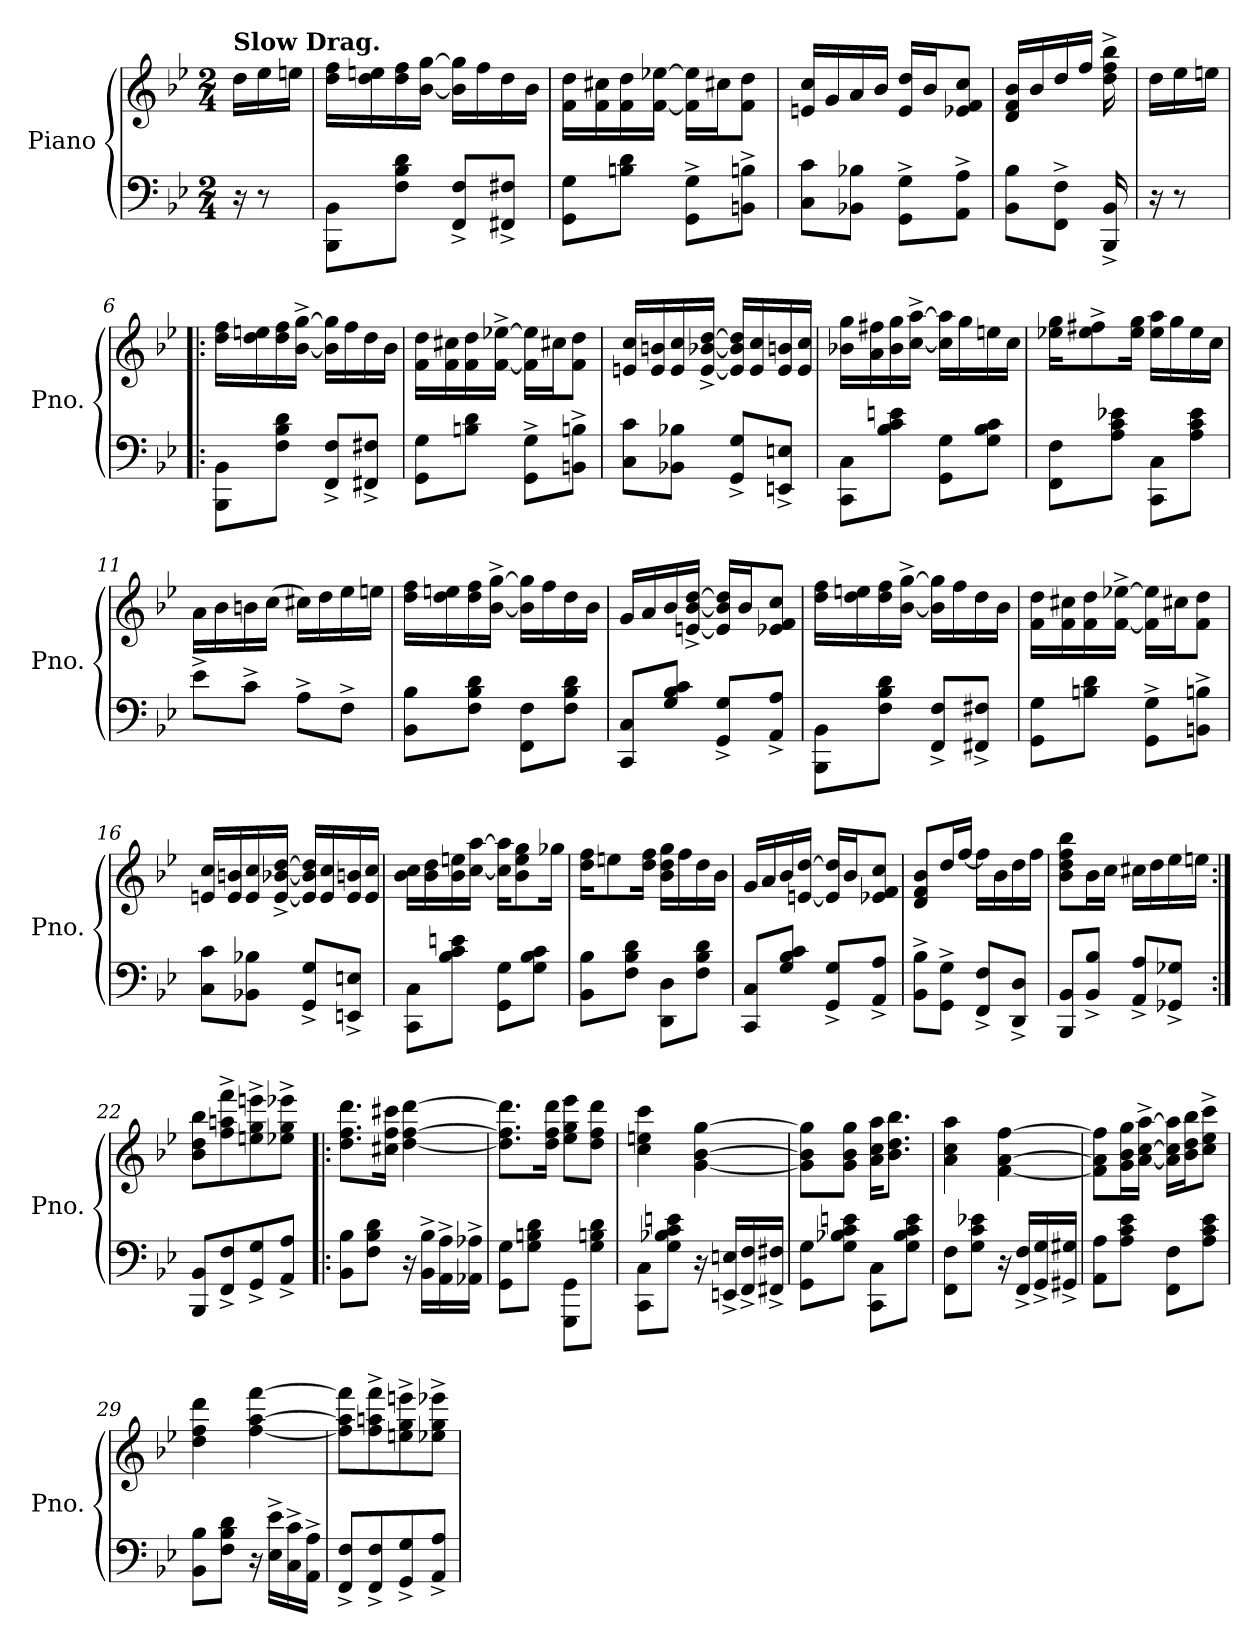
**kern	**kern
*part1	*part1
*staff2	*staff1
*I"Piano	*
*I'Pno.	*
*clefF4	*clefG2
*k[b-e-]	*k[b-e-]
*M2/4	*M2/4
=	=
!	!LO:TX:a:B:t=Slow Drag.
16r	16dd\LL
8r	16ee-\
.	16een\JJ
=1	=1
8BBB-\ 8BB-\L	16dd\ 16ff\LL
.	16dd\ 16een\
8F\ 8B-\ 8d\J	16dd\ 16ff\
.	[16b-\ [16gg\JJ
8FF/^ 8F/^L	16b-\] 16gg\]LL
.	16ff\
8FF#X/^ 8F#X/^J	16dd\
.	16b-\JJ
=2	=2
8GG\ 8G\L	16f\ 16dd\LL
.	16f\ 16cc#X\
8Bn\ 8d\J	16f\ 16dd\
.	[16f\ [16ee-X\JJ
8GG\^ 8G\^L	16f\] 16ee-\]LL
.	16cc#X\J
8BBn\^ 8Bn\^J	8f\ 8dd\J
=3	=3
8C\ 8c\L	16en/ 16cc/LL
.	16g/
8BB-X\ 8B-X\J	16a/
.	16b-/JJ
8GG\^ 8G\^L	16e/ 16dd/LL
.	16b-/J
8AA\^ 8A\^J	8e-X/ 8f/ 8cc/J
=4	=4
8BB-\ 8B-\L	16d/ 16f/ 16b-/LL
.	16b-/
8FF\^ 8F\^J	16dd/
.	16ff/JJ
16BBB-/^ 16BB-/^	16dd\^ 16ff\^ 16bb-\^
!!LO:LB:g=z
=5	=5
16r	16dd\LL
8r	16ee-\
.	16een\JJ
=6!|:	=6!|:
8BBB-\ 8BB-\L	16dd\ 16ff\LL
.	16dd\ 16een\
8F\ 8B-\ 8d\J	16dd\ 16ff\
.	[16b-\^ [16gg\^JJ
8FF/^ 8F/^L	16b-\] 16gg\]LL
.	16ff\
8FF#X/^ 8F#X/^J	16dd\
.	16b-\JJ
=7	=7
8GG\ 8G\L	16f\ 16dd\LL
.	16f\ 16cc#X\
8Bn\ 8d\J	16f\ 16dd\
.	[16f\^ [16ee-X\^JJ
8GG\^ 8G\^L	16f\] 16ee-\]LL
.	16cc#X\J
8BBn\^ 8Bn\^J	8f\ 8dd\J
=8	=8
8C\ 8c\L	16en/ 16cc/LL
.	16e/ 16bn/
8BB-X\ 8B-X\J	16e/ 16cc/
.	[16e/^ [16b-X/^ [16dd/^JJ
8GG/^ 8G/^L	16e/] 16b-/] 16dd/]LL
.	16e/ 16cc/
8EEn/^ 8En/^J	16e/ 16bn/
.	16e/ 16cc/JJ
=9	=9
8CC\ 8C\L	16b-X\ 16gg\LL
.	16a\ 16ff#X\
8B-\ 8c\ 8en\J	16b-\ 16gg\
.	[16cc\^ [16aa\^JJ
8GG\ 8G\L	16cc\] 16aa\]LL
.	16gg\
8G\ 8B-\ 8c\J	16een\
.	16cc\JJ
!!LO:LB:g=z
=10	=10
8FF\ 8F\L	16ee-X\ 16gg\KL
.	8ee-\^ 8ff#X\^
8A\ 8c\ 8e-X\J	.
.	16ee-\ 16gg\Jk
8CC\ 8C\L	16ee-\ 16aa\LL
.	16gg\
8A\ 8c\ 8e-\J	16ee-\
.	16cc\JJ
=11	=11
8e-^\L	16a\LL
.	16b-\
8c^\J	16bn\
.	(>16cc\JJ
8A^\L	16cc#X\LL)
.	16dd\
8F^\J	16ee-\
.	16een\JJ
=12	=12
8BB-\ 8B-\L	16dd\ 16ff\LL
.	16dd\ 16een\
8F\ 8B-\ 8d\J	16dd\ 16ff\
.	[16b-\^ [16gg\^JJ
8FF\ 8F\L	16b-\] 16gg\]LL
.	16ff\
8F\ 8B-\ 8d\J	16dd\
.	16b-\JJ
=13	=13
8CC/ 8C/L	16g/LL
.	16a/
8G/ 8B-/ 8c/J	16b-/
.	[16en/^ [16b-/^ [16dd/^JJ
8GG/^ 8G/^L	16e/] 16b-/] 16dd/]LL
.	16b-/J
8AA/^ 8A/^J	8e-X/ 8f/ 8cc/J
!!LO:LB:g=z
=14	=14
8BBB-\ 8BB-\L	16dd\ 16ff\LL
.	16dd\ 16een\
8F\ 8B-\ 8d\J	16dd\ 16ff\
.	[16b-\^ [16gg\^JJ
8FF/^ 8F/^L	16b-\] 16gg\]LL
.	16ff\
8FF#X/^ 8F#X/^J	16dd\
.	16b-\JJ
=15	=15
8GG\ 8G\L	16f\ 16dd\LL
.	16f\ 16cc#X\
8Bn\ 8d\J	16f\ 16dd\
.	[16f\^ [16ee-X\^JJ
8GG\^ 8G\^L	16f\] 16ee-\]LL
.	16cc#X\J
8BBn\^ 8Bn\^J	8f\ 8dd\J
=16	=16
8C\ 8c\L	16en/ 16cc/LL
.	16e/ 16bn/
8BB-X\ 8B-X\J	16e/ 16cc/
.	[16e/^ [16b-X/^ [16dd/^JJ
8GG/^ 8G/^L	16e/] 16b-/] 16dd/]LL
.	16e/ 16cc/
8EEn/^ 8En/^J	16e/ 16bn/
.	16e/ 16cc/JJ
=17	=17
8CC\ 8C\L	16b-\ 16cc\LL
.	16b-\ 16dd\
8B-\ 8c\ 8en\J	16b-\ 16een\
.	[16cc\ [16aa\JJ
8GG\ 8G\L	16cc\] 16aa\]KL
.	8b-\ 8ee\ 8gg\
8G\ 8B-\ 8c\J	.
.	16gg-X\Jk
!!LO:PB:g=z
=18	=18
8BB-\ 8B-\L	16dd\ 16ff\KL
.	8een\
8F\ 8B-\ 8d\J	.
.	16dd\ 16ff\Jk
8DD\ 8D\L	16b-\ 16dd\ 16gg\LL
.	16ff\
8F\ 8B-\ 8d\J	16dd\
.	16b-\JJ
=19	=19
8CC/ 8C/L	16g/LL
.	16a/
8G/ 8B-/ 8c/J	16b-/
.	[16en/ [16dd/JJ
8GG/^ 8G/^L	16e/] 16dd/]LL
.	16b-/J
8AA/^ 8A/^J	8e-X/ 8f/ 8cc/J
=20	=20
8BB-\^ 8B-\^L	8d/ 8f/ 8b-/L
8GG\^ 8G\^J	16dd/L
.	[16ff/JJ
8FF/^ 8F/^L	16ff\LL]
.	16b-\
8DD/^ 8D/^J	16dd\
.	16ff\JJ
=21	=21
8BBB-/ 8BB-/L	8b-\ 8dd\ 8ff\ 8bb-\L
8BB-/^ 8B-/^J	16b-\L
.	16cc\JJ
8AA/^ 8A/^L	16cc#X\LL
.	16dd\
8GG-X/^ 8G-X/^J	16ee-\
.	16een\JJ
=22:|!	=22:|!
8BBB-/ 8BB-/L	8b-\ 8dd\ 8bb-\L
8FF/^ 8F/^	8ff\^ 8aan\^ 8fff\^
8GG/^ 8G/^	8een\^ 8gg\^ 8eeen\^
8AA/^ 8A/^J	8ee-X\^ 8gg\^ 8eee-X\^J
!!LO:LB:g=z
=23!|:	=23!|:
8BB-\ 8B-\L	8.dd\ 8.ff\ 8.ddd\L
8F\ 8B-\ 8d\J	.
.	16cc#X\ 16ff\ 16ccc#X\Jk
16r	[4dd\ [4ff\ [4ddd\
16BB-\^ 16B-\^LL	.
16AA\^ 16A\^	.
16AA-X\^ 16A-X\^JJ	.
=24	=24
8GG\ 8G\L	8.dd\] 8.ff\] 8.ddd\]L
8G\ 8Bn\ 8d\J	.
.	16dd\ 16ff\ 16ddd\Jk
8GGG\ 8GG\L	8ee-\ 8gg\ 8eee-\L
8G\ 8Bn\ 8d\J	8dd\ 8ff\ 8ddd\J
=25	=25
8CC\ 8C\L	4cc\ 4een\ 4ccc\
8G\ 8B-X\ 8c\ 8en\J	.
16r	[4g\ [4b-\ [4gg\
16EEn/^ 16En/^LL	.
16FF/^ 16F/^	.
16FF#X/^ 16F#X/^JJ	.
=26	=26
8GG\ 8G\L	8g\] 8b-\] 8gg\]L
8G\ 8B-X\ 8c\ 8en\J	8g\ 8b-\ 8gg\J
8CC\ 8C\L	16a\ 16cc\ 16aa\KL
.	8.b-\ 8.dd\ 8.bb-\J
8G\ 8B-\ 8c\ 8e\J	.
!!LO:LB:g=z
=27	=27
8FF\ 8F\L	4a\ 4cc\ 4aa\
8G\ 8c\ 8e-X\J	.
16r	[4f\ [4a\ [4ff\
16FF/^ 16F/^LL	.
16GG/^ 16G/^	.
16GG#X/^ 16G#X/^JJ	.
=28	=28
8AA\ 8A\L	8f\] 8a\] 8ff\]L
8A\ 8c\ 8e-\J	16g\ 16b-\ 16gg\L
.	[16a\^ [16cc\^ [16aa\^JJ
8FF\ 8F\L	16a\] 16cc\] 16aa\]LL
.	16b-\ 16dd\ 16bb-\J
8A\ 8c\ 8e-\J	8cc\^ 8ee-\^ 8ccc\^J
=29	=29
8BB-\ 8B-\L	4dd\ 4ff\ 4ddd\
8F\ 8B-\ 8d\J	.
16r	[4ff\ [4aa\ [4fff\
16E-\^ 16e-\^LL	.
16C\^ 16c\^	.
16AA\^ 16A\^JJ	.
=30	=30
8FF/^ 8F/^L	8ff\] 8aa\] 8fff\]L
8FF/^ 8F/^	8ff\^ 8aan\^ 8fff\^
8GG/^ 8G/^	8een\^ 8gg\^ 8eeen\^
8AA/^ 8A/^J	8ee-X\^ 8gg\^ 8eee-X\^J
=	=
*-	*-
